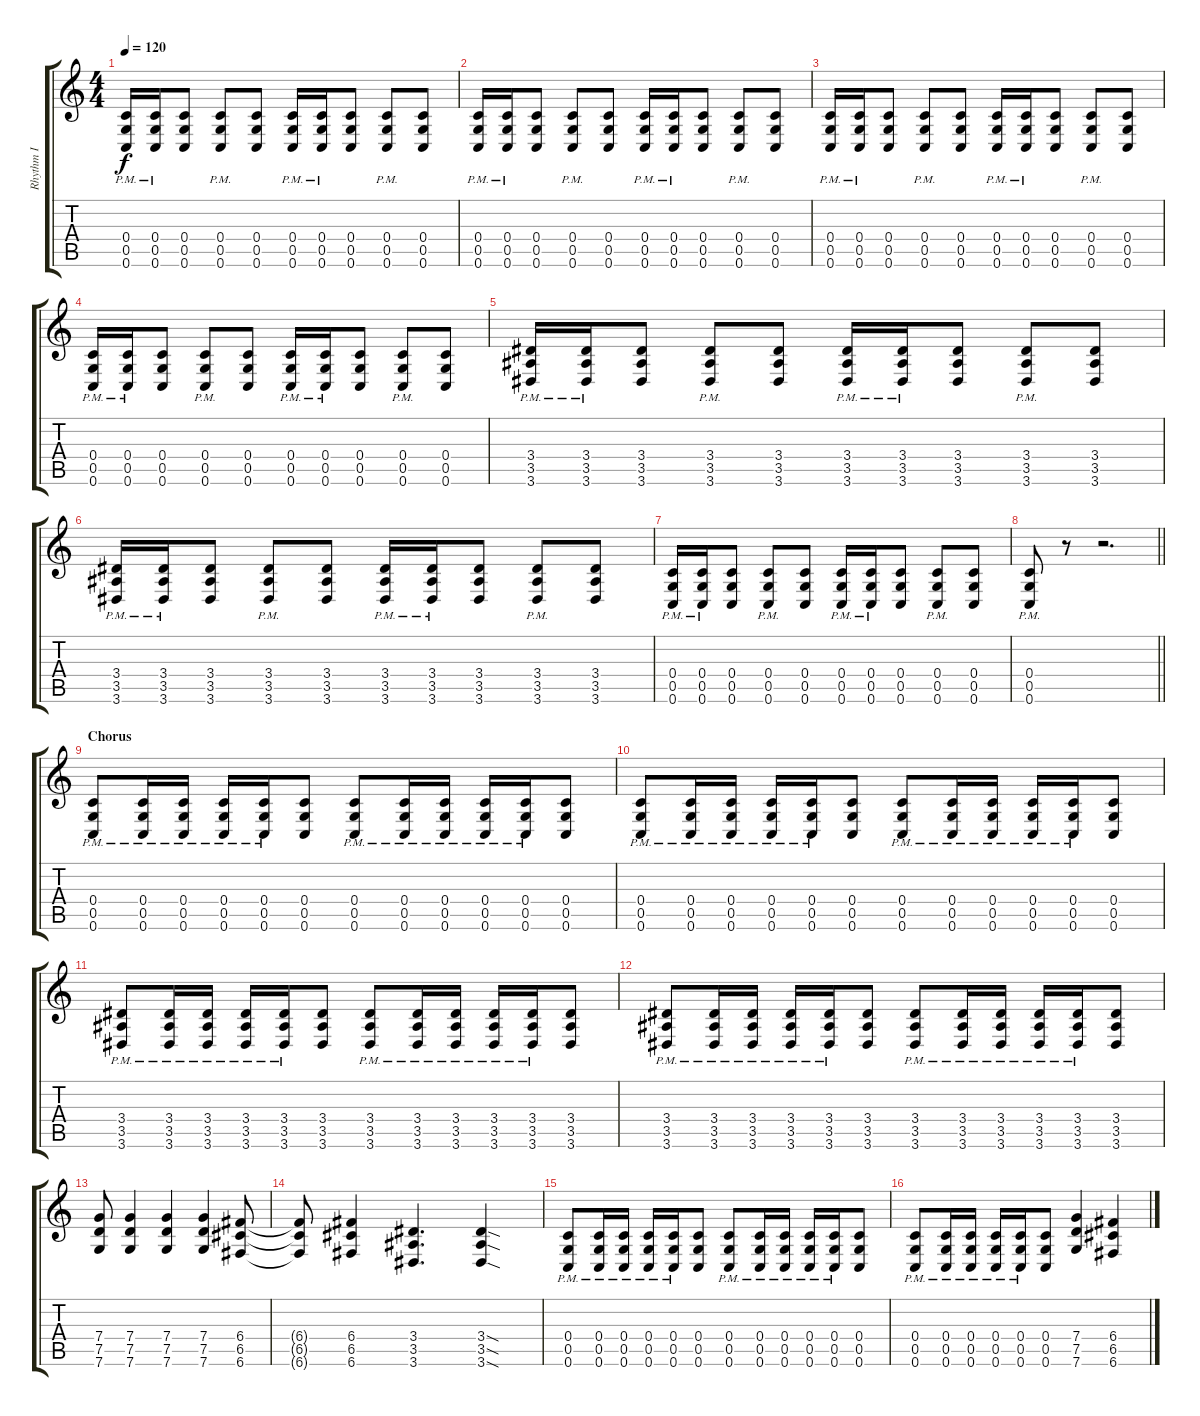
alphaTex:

\track ("Rhythm I" "Rhythm I") {instrument distortionguitar}
\staff {score tabs}
\tuning (D4 A3 F3 C3 G2 C2) {hide}
\ts (4 4)
\tempo 120
\clef g2
\ks c
(0.4{pm} 0.5{pm} 0.6{pm}).16{dy f} (0.4{pm} 0.5{pm} 0.6{pm}).16 (0.4 0.5 0.6).8 (0.4{pm} 0.5{pm} 0.6{pm}).8 (0.4 0.5 0.6).8 (0.4{pm} 0.5{pm} 0.6{pm}).16 (0.4{pm} 0.5{pm} 0.6{pm}).16 (0.4 0.5 0.6).8 (0.4{pm} 0.5{pm} 0.6{pm}).8 (0.4 0.5 0.6).8 |
(0.4{pm} 0.5{pm} 0.6{pm}).16 (0.4{pm} 0.5{pm} 0.6{pm}).16 (0.4 0.5 0.6).8 (0.4{pm} 0.5{pm} 0.6{pm}).8 (0.4 0.5 0.6).8 (0.4{pm} 0.5{pm} 0.6{pm}).16 (0.4{pm} 0.5{pm} 0.6{pm}).16 (0.4 0.5 0.6).8 (0.4{pm} 0.5{pm} 0.6{pm}).8 (0.4 0.5 0.6).8 |
(0.4{pm} 0.5{pm} 0.6{pm}).16 (0.4{pm} 0.5{pm} 0.6{pm}).16 (0.4 0.5 0.6).8 (0.4{pm} 0.5{pm} 0.6{pm}).8 (0.4 0.5 0.6).8 (0.4{pm} 0.5{pm} 0.6{pm}).16 (0.4{pm} 0.5{pm} 0.6{pm}).16 (0.4 0.5 0.6).8 (0.4{pm} 0.5{pm} 0.6{pm}).8 (0.4 0.5 0.6).8 |
(0.4{pm} 0.5{pm} 0.6{pm}).16 (0.4{pm} 0.5{pm} 0.6{pm}).16 (0.4 0.5 0.6).8 (0.4{pm} 0.5{pm} 0.6{pm}).8 (0.4 0.5 0.6).8 (0.4{pm} 0.5{pm} 0.6{pm}).16 (0.4{pm} 0.5{pm} 0.6{pm}).16 (0.4 0.5 0.6).8 (0.4{pm} 0.5{pm} 0.6{pm}).8 (0.4 0.5 0.6).8 |
(3.4{pm} 3.5{pm} 3.6{pm}).16 (3.4{pm} 3.5{pm} 3.6{pm}).16 (3.4 3.5 3.6).8 (3.4{pm} 3.5{pm} 3.6{pm}).8 (3.4 3.5 3.6).8 (3.4{pm} 3.5{pm} 3.6{pm}).16 (3.4{pm} 3.5{pm} 3.6{pm}).16 (3.4 3.5 3.6).8 (3.4{pm} 3.5{pm} 3.6{pm}).8 (3.4 3.5 3.6).8 |
(3.4{pm} 3.5{pm} 3.6{pm}).16 (3.4{pm} 3.5{pm} 3.6{pm}).16 (3.4 3.5 3.6).8 (3.4{pm} 3.5{pm} 3.6{pm}).8 (3.4 3.5 3.6).8 (3.4{pm} 3.5{pm} 3.6{pm}).16 (3.4{pm} 3.5{pm} 3.6{pm}).16 (3.4 3.5 3.6).8 (3.4{pm} 3.5{pm} 3.6{pm}).8 (3.4 3.5 3.6).8 |
(0.4{pm} 0.5{pm} 0.6{pm}).16 (0.4{pm} 0.5{pm} 0.6{pm}).16 (0.4 0.5 0.6).8 (0.4{pm} 0.5{pm} 0.6{pm}).8 (0.4 0.5 0.6).8 (0.4{pm} 0.5{pm} 0.6{pm}).16 (0.4{pm} 0.5{pm} 0.6{pm}).16 (0.4 0.5 0.6).8 (0.4{pm} 0.5{pm} 0.6{pm}).8 (0.4 0.5 0.6).8 |
\barLineRight lightlight
(0.4{pm} 0.5{pm} 0.6{pm}).8 r.8 r.2{d} |
\section ("" "Chorus")
(0.4{pm} 0.5{pm} 0.6{pm}).8 (0.4{pm} 0.5{pm} 0.6{pm}).16 (0.4{pm} 0.5{pm} 0.6{pm}).16 (0.4{pm} 0.5{pm} 0.6{pm}).16 (0.4{pm} 0.5{pm} 0.6{pm}).16 (0.4 0.5 0.6).8 (0.4{pm} 0.5{pm} 0.6{pm}).8 (0.4{pm} 0.5{pm} 0.6{pm}).16 (0.4{pm} 0.5{pm} 0.6{pm}).16 (0.4{pm} 0.5{pm} 0.6{pm}).16 (0.4{pm} 0.5{pm} 0.6{pm}).16 (0.4 0.5 0.6).8 |
(0.4{pm} 0.5{pm} 0.6{pm}).8 (0.4{pm} 0.5{pm} 0.6{pm}).16 (0.4{pm} 0.5{pm} 0.6{pm}).16 (0.4{pm} 0.5{pm} 0.6{pm}).16 (0.4{pm} 0.5{pm} 0.6{pm}).16 (0.4 0.5 0.6).8 (0.4{pm} 0.5{pm} 0.6{pm}).8 (0.4{pm} 0.5{pm} 0.6{pm}).16 (0.4{pm} 0.5{pm} 0.6{pm}).16 (0.4{pm} 0.5{pm} 0.6{pm}).16 (0.4{pm} 0.5{pm} 0.6{pm}).16 (0.4 0.5 0.6).8 |
(3.4{pm} 3.5{pm} 3.6{pm}).8 (3.4{pm} 3.5{pm} 3.6{pm}).16 (3.4{pm} 3.5{pm} 3.6{pm}).16 (3.4{pm} 3.5{pm} 3.6{pm}).16 (3.4{pm} 3.5{pm} 3.6{pm}).16 (3.4 3.5 3.6).8 (3.4{pm} 3.5{pm} 3.6{pm}).8 (3.4{pm} 3.5{pm} 3.6{pm}).16 (3.4{pm} 3.5{pm} 3.6{pm}).16 (3.4{pm} 3.5{pm} 3.6{pm}).16 (3.4{pm} 3.5{pm} 3.6{pm}).16 (3.4 3.5 3.6).8 |
(3.4{pm} 3.5{pm} 3.6{pm}).8 (3.4{pm} 3.5{pm} 3.6{pm}).16 (3.4{pm} 3.5{pm} 3.6{pm}).16 (3.4{pm} 3.5{pm} 3.6{pm}).16 (3.4{pm} 3.5{pm} 3.6{pm}).16 (3.4 3.5 3.6).8 (3.4{pm} 3.5{pm} 3.6{pm}).8 (3.4{pm} 3.5{pm} 3.6{pm}).16 (3.4{pm} 3.5{pm} 3.6{pm}).16 (3.4{pm} 3.5{pm} 3.6{pm}).16 (3.4{pm} 3.5{pm} 3.6{pm}).16 (3.4 3.5 3.6).8 |
(7.4 7.5 7.6).8 (7.4 7.5 7.6).4 (7.4 7.5 7.6).4 (7.4 7.5 7.6).4 (6.4 6.5 6.6).8 |
(6.4{t} 6.5{t} 6.6{t}).8 (6.4 6.5 6.6).4 (3.4 3.5 3.6).4{d} (3.4{sod} 3.5{sod} 3.6{sod}).4 |
(0.4{pm} 0.5{pm} 0.6{pm}).8 (0.4{pm} 0.5{pm} 0.6{pm}).16 (0.4{pm} 0.5{pm} 0.6{pm}).16 (0.4{pm} 0.5{pm} 0.6{pm}).16 (0.4{pm} 0.5{pm} 0.6{pm}).16 (0.4 0.5 0.6).8 (0.4{pm} 0.5{pm} 0.6{pm}).8 (0.4{pm} 0.5{pm} 0.6{pm}).16 (0.4{pm} 0.5{pm} 0.6{pm}).16 (0.4{pm} 0.5{pm} 0.6{pm}).16 (0.4{pm} 0.5{pm} 0.6{pm}).16 (0.4 0.5 0.6).8 |
(0.4{pm} 0.5{pm} 0.6{pm}).8 (0.4{pm} 0.5{pm} 0.6{pm}).16 (0.4{pm} 0.5{pm} 0.6{pm}).16 (0.4{pm} 0.5{pm} 0.6{pm}).16 (0.4{pm} 0.5{pm} 0.6{pm}).16 (0.4 0.5 0.6).8 (7.4 7.5 7.6).4 (6.4 6.5 6.6).4
